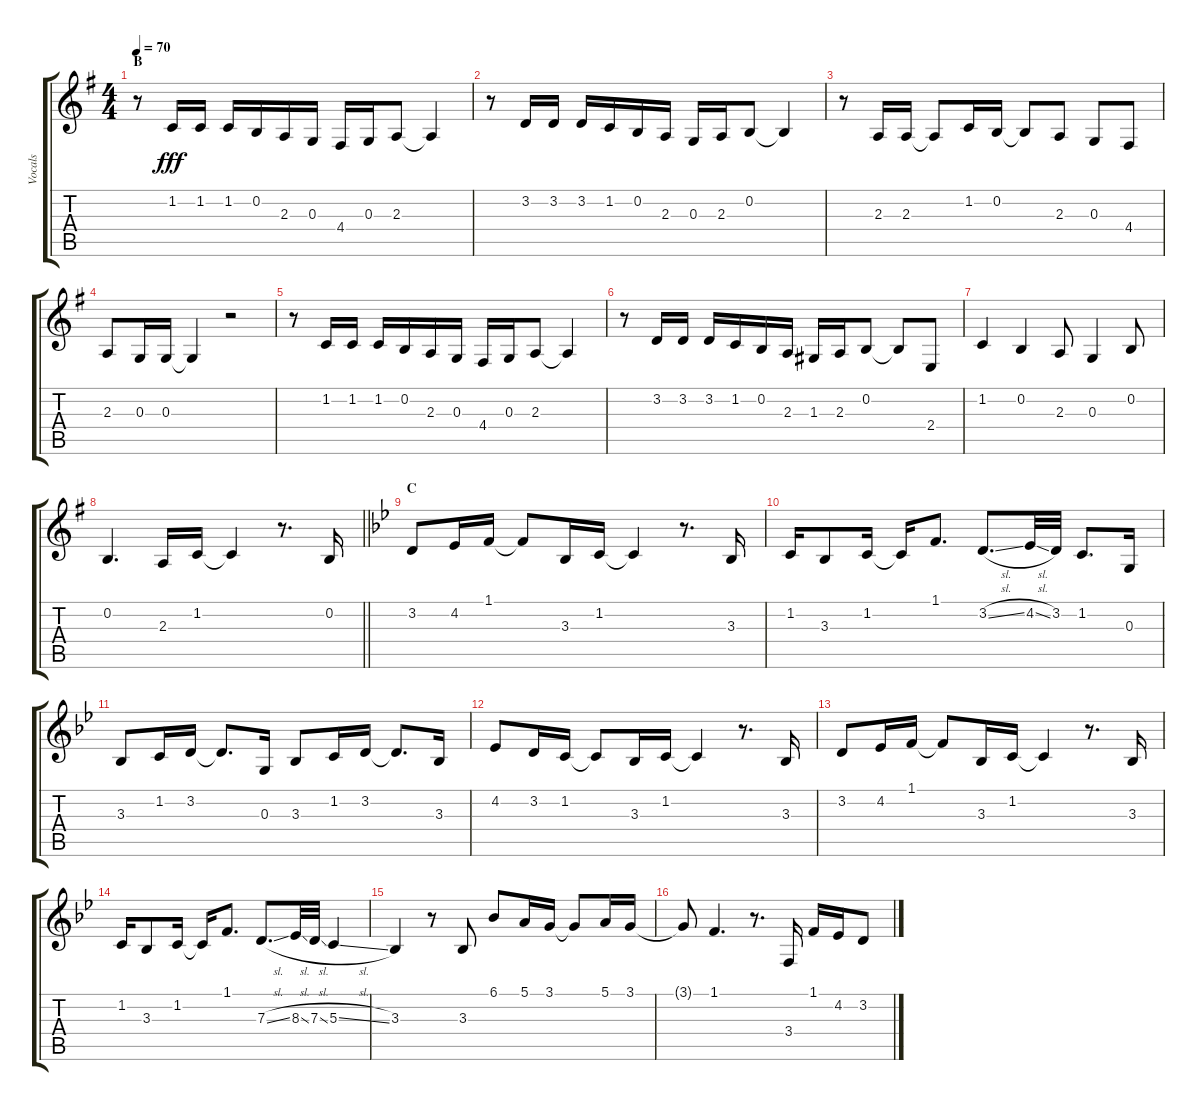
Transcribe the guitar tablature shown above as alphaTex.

\track ("Vocals" "Vocals") {instrument voiceoohs}
\staff {score tabs}
\tuning (E4 B3 G3 D3 A2 E2) {hide}
\ts (4 4)
\section ("" "B")
\tempo 70
\clef g2
\ks g
r.8{dy fff} 1.2.16 1.2.16 1.2.16 0.2.16 2.3.16 0.3.16 4.4.16 0.3.16 2.3.8 2.3{t}.4 |
r.8 3.2.16 3.2.16 3.2.16 1.2.16 0.2.16 2.3.16 0.3.16 2.3.16 0.2.8 0.2{t}.4 |
r.8 2.3.16 2.3.16 2.3{t}.8 1.2.16 0.2.16 0.2{t}.8 2.3.8 0.3.8 4.4.8 |
2.3.8 0.3.16 0.3.16 0.3{t}.4 r.2 |
r.8 1.2.16 1.2.16 1.2.16 0.2.16 2.3.16 0.3.16 4.4.16 0.3.16 2.3.8 2.3{t}.4 |
r.8 3.2.16 3.2.16 3.2.16 1.2.16 0.2.16 2.3.16 1.3.16 2.3.16 0.2.8 0.2{t}.8 2.4.8 |
1.2.4 0.2.4 2.3.8 0.3.4 0.2.8 |
\barLineRight lightlight
0.2.4{d} 2.3.16 1.2.16 1.2{t}.4 r.8{d} 0.2.16 |
\section ("" "C")
\ks bb
3.2.8 4.2.16 1.1.16 1.1{t}.8 3.3.16 1.2.16 1.2{t}.4 r.8{d} 3.3.16 |
1.2.16 3.3.8 1.2.16 1.2{t}.16 1.1.8{d} 3.2{sl}.8{d} 4.2{sl}.32 3.2.32 1.2.8{d} 0.3.16 |
3.3.8 1.2.16 3.2.16 3.2{t}.8{d} 0.3.16 3.3.8 1.2.16 3.2.16 3.2{t}.8{d} 3.3.16 |
4.2.8 3.2.16 1.2.16 1.2{t}.8 3.3.16 1.2.16 1.2{t}.4 r.8{d} 3.3.16 |
3.2.8 4.2.16 1.1.16 1.1{t}.8 3.3.16 1.2.16 1.2{t}.4 r.8{d} 3.3.16 |
1.2.16 3.3.8 1.2.16 1.2{t}.16 1.1.8{d} 7.3{sl}.8{d} 8.3{sl}.32 7.3{sl}.32 5.3{sl}.4 |
3.3.4 r.8 3.3.8 6.1.8 5.1.16 3.1.16 3.1{t}.8 5.1.16 3.1.16 |
3.1{t}.8 1.1.4{d} r.8{d} 3.4.16 1.1.16 4.2.16 3.2.8
